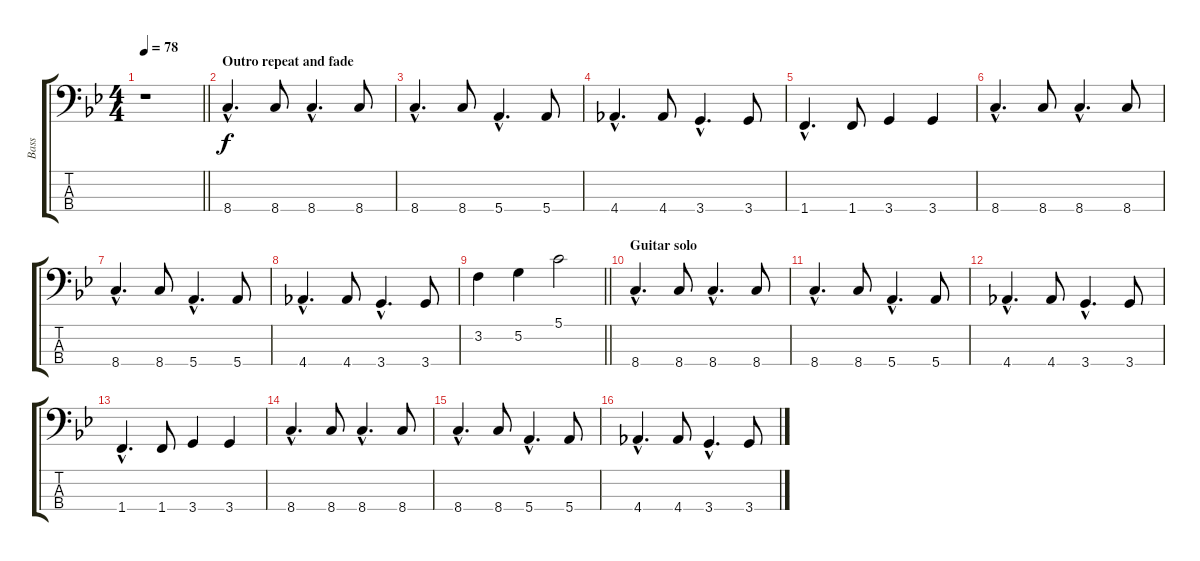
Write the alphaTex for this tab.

\track ("Bass" "Bass") {instrument electricbassfinger}
\staff {score tabs}
\tuning (G2 D2 A1 E1) {hide}
\ts (4 4)
\tempo 78
\clef f4
\barLineRight lightlight
\ks bb
r.1{dy f} |
\section ("" "Outro repeat and fade")
8.4{hac}.4{d} 8.4.8 8.4{hac}.4{d} 8.4.8 |
8.4{hac}.4{d} 8.4.8 5.4{hac}.4{d} 5.4.8 |
4.4{hac}.4{d} 4.4.8 3.4{hac}.4{d} 3.4.8 |
1.4{hac}.4{d} 1.4.8 3.4.4 3.4.4 |
8.4{hac}.4{d} 8.4.8 8.4{hac}.4{d} 8.4.8 |
8.4{hac}.4{d} 8.4.8 5.4{hac}.4{d} 5.4.8 |
4.4{hac}.4{d} 4.4.8 3.4{hac}.4{d} 3.4.8 |
\barLineRight lightlight
3.2.4 5.2.4 5.1.2 |
\section ("" "Guitar solo")
8.4{hac}.4{d} 8.4.8 8.4{hac}.4{d} 8.4.8 |
8.4{hac}.4{d} 8.4.8 5.4{hac}.4{d} 5.4.8 |
4.4{hac}.4{d} 4.4.8 3.4{hac}.4{d} 3.4.8 |
1.4{hac}.4{d} 1.4.8 3.4.4 3.4.4 |
8.4{hac}.4{d} 8.4.8 8.4{hac}.4{d} 8.4.8 |
8.4{hac}.4{d} 8.4.8 5.4{hac}.4{d} 5.4.8 |
4.4{hac}.4{d} 4.4.8 3.4{hac}.4{d} 3.4.8
